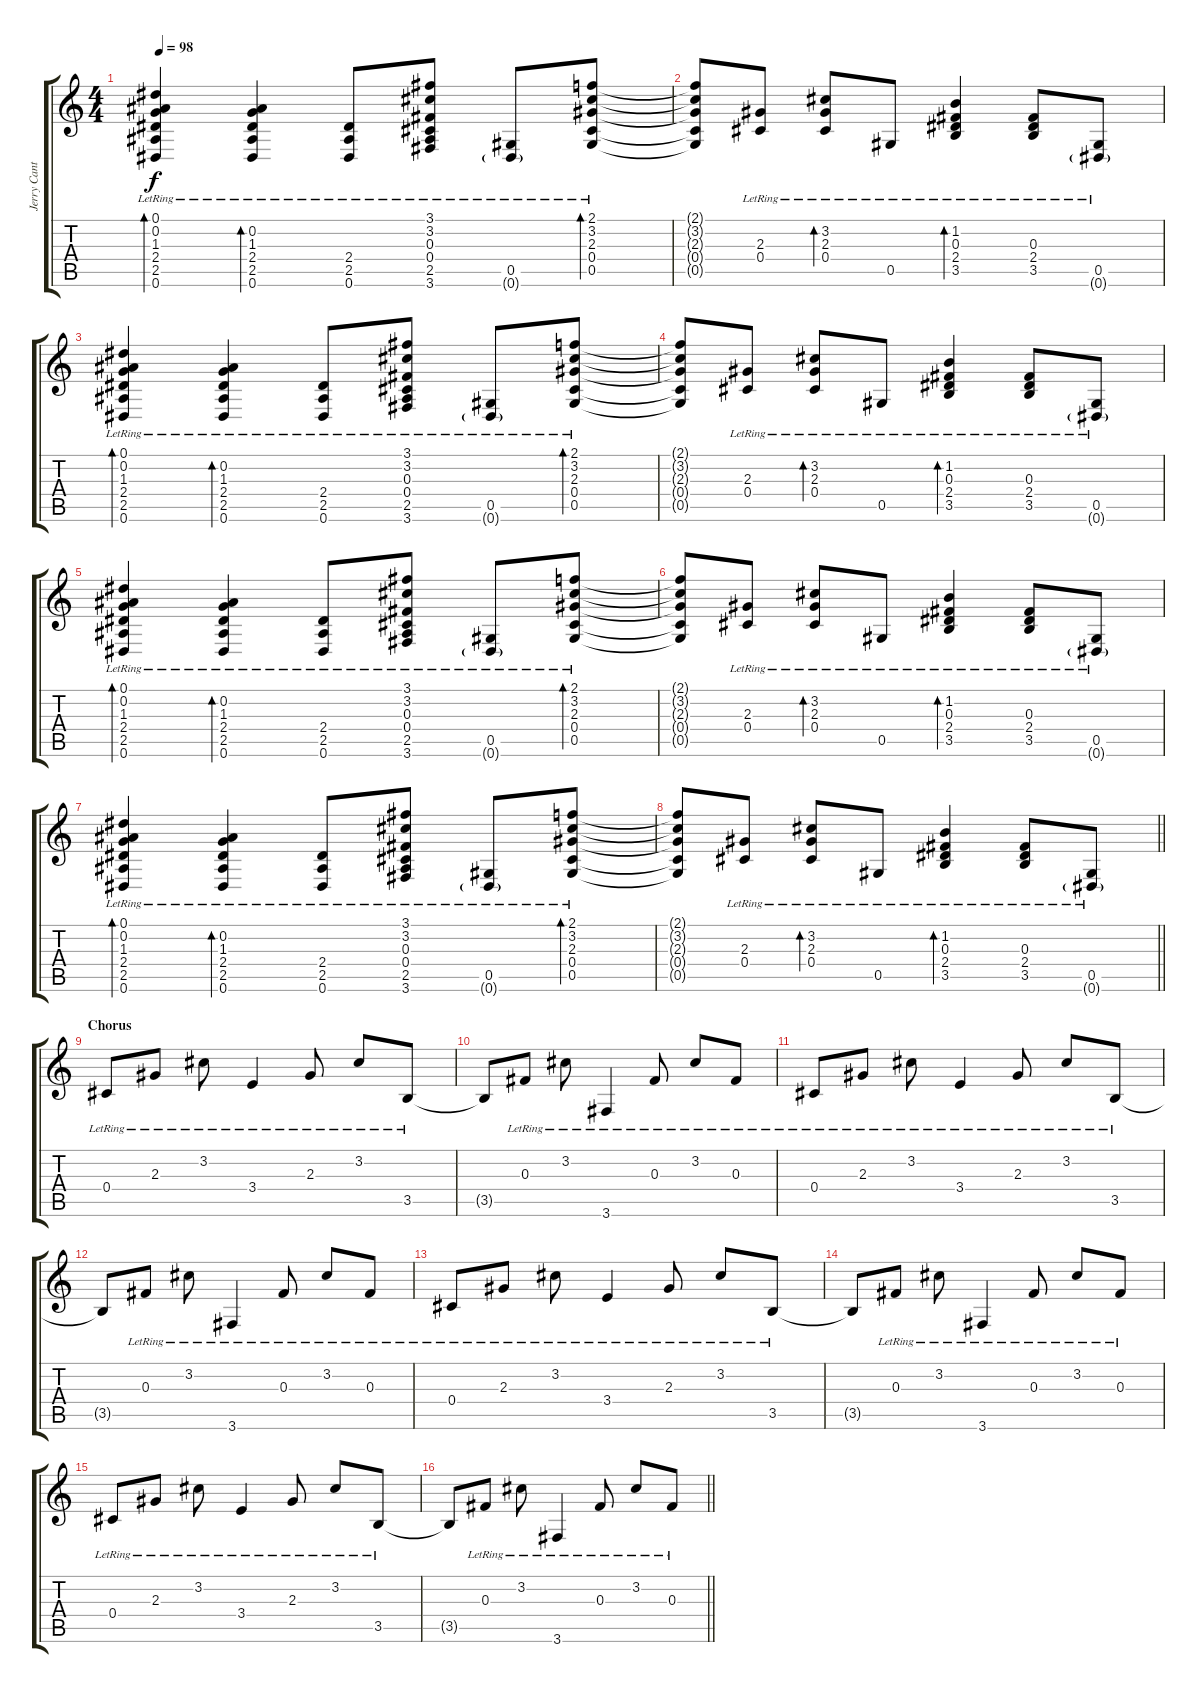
\track ("Jerry Cantrell Guitar" "Jerry Cant") {instrument acousticguitarsteel}
\staff {score tabs}
\tuning (Eb4 Bb3 Gb3 Db3 Ab2 Eb2) {hide}
\ts (4 4)
\tempo 98
\clef g2
\ks c
(0.1 0.2 1.3 2.4 2.5{lr} 0.6{lr}).4{bd 60 dy f} (0.2{lr} 1.3{lr} 2.4{lr} 2.5{lr} 0.6{lr}).4{bd 120} (2.4{lr} 2.5{lr} 0.6{lr}).8 (3.1{lr} 3.2{lr} 0.3{lr} 0.4{lr} 2.5{lr} 3.6{lr}).8 (0.5{lr} 0.6{g lr}).8 (2.1{lr} 3.2{lr} 2.3{lr} 0.4{lr} 0.5{lr}).8{bd 120} |
(2.1{t} 3.2{t} 2.3{t} 0.4{t} 0.5{t}).8 (2.3{lr} 0.4{lr}).8 (3.2{lr} 2.3{lr} 0.4{lr}).8{bd 120} 0.5{lr}.8 (1.2{lr} 0.3{lr} 2.4{lr} 3.5{lr}).4{bd 120} (0.3{lr} 2.4{lr} 3.5{lr}).8 (0.5{lr} 0.6{g lr}).8 |
(0.1 0.2 1.3 2.4 2.5{lr} 0.6{lr}).4{bd 60} (0.2{lr} 1.3{lr} 2.4{lr} 2.5{lr} 0.6{lr}).4{bd 120} (2.4{lr} 2.5{lr} 0.6{lr}).8 (3.1{lr} 3.2{lr} 0.3{lr} 0.4{lr} 2.5{lr} 3.6{lr}).8 (0.5{lr} 0.6{g lr}).8 (2.1{lr} 3.2{lr} 2.3{lr} 0.4{lr} 0.5{lr}).8{bd 120} |
(2.1{t} 3.2{t} 2.3{t} 0.4{t} 0.5{t}).8 (2.3{lr} 0.4{lr}).8 (3.2{lr} 2.3{lr} 0.4{lr}).8{bd 120} 0.5{lr}.8 (1.2{lr} 0.3{lr} 2.4{lr} 3.5{lr}).4{bd 120} (0.3{lr} 2.4{lr} 3.5{lr}).8 (0.5{lr} 0.6{g lr}).8 |
(0.1 0.2 1.3 2.4 2.5{lr} 0.6{lr}).4{bd 60} (0.2{lr} 1.3{lr} 2.4{lr} 2.5{lr} 0.6{lr}).4{bd 120} (2.4{lr} 2.5{lr} 0.6{lr}).8 (3.1{lr} 3.2{lr} 0.3{lr} 0.4{lr} 2.5{lr} 3.6{lr}).8 (0.5{lr} 0.6{g lr}).8 (2.1{lr} 3.2{lr} 2.3{lr} 0.4{lr} 0.5{lr}).8{bd 120} |
(2.1{t} 3.2{t} 2.3{t} 0.4{t} 0.5{t}).8 (2.3{lr} 0.4{lr}).8 (3.2{lr} 2.3{lr} 0.4{lr}).8{bd 120} 0.5{lr}.8 (1.2{lr} 0.3{lr} 2.4{lr} 3.5{lr}).4{bd 120} (0.3{lr} 2.4{lr} 3.5{lr}).8 (0.5{lr} 0.6{g lr}).8 |
(0.1 0.2 1.3 2.4 2.5{lr} 0.6{lr}).4{bd 60} (0.2{lr} 1.3{lr} 2.4{lr} 2.5{lr} 0.6{lr}).4{bd 120} (2.4{lr} 2.5{lr} 0.6{lr}).8 (3.1{lr} 3.2{lr} 0.3{lr} 0.4{lr} 2.5{lr} 3.6{lr}).8 (0.5{lr} 0.6{g lr}).8 (2.1{lr} 3.2{lr} 2.3{lr} 0.4{lr} 0.5{lr}).8{bd 120} |
\barLineRight lightlight
(2.1{t} 3.2{t} 2.3{t} 0.4{t} 0.5{t}).8 (2.3{lr} 0.4{lr}).8 (3.2{lr} 2.3{lr} 0.4{lr}).8{bd 120} 0.5{lr}.8 (1.2{lr} 0.3{lr} 2.4{lr} 3.5{lr}).4{bd 120} (0.3{lr} 2.4{lr} 3.5{lr}).8 (0.5{lr} 0.6{g lr}).8 |
\section ("" "Chorus")
0.4{lr}.8 2.3{lr}.8 3.2{lr}.8 3.4{lr}.4 2.3{lr}.8 3.2{lr}.8 3.5{lr}.8 |
3.5{t}.8 0.3{lr}.8 3.2{lr}.8 3.6{lr}.4 0.3{lr}.8 3.2{lr}.8 0.3{lr}.8 |
0.4{lr}.8 2.3{lr}.8 3.2{lr}.8 3.4{lr}.4 2.3{lr}.8 3.2{lr}.8 3.5{lr}.8 |
3.5{t}.8 0.3{lr}.8 3.2{lr}.8 3.6{lr}.4 0.3{lr}.8 3.2{lr}.8 0.3{lr}.8 |
0.4{lr}.8 2.3{lr}.8 3.2{lr}.8 3.4{lr}.4 2.3{lr}.8 3.2{lr}.8 3.5{lr}.8 |
3.5{t}.8 0.3{lr}.8 3.2{lr}.8 3.6{lr}.4 0.3{lr}.8 3.2{lr}.8 0.3{lr}.8 |
0.4{lr}.8 2.3{lr}.8 3.2{lr}.8 3.4{lr}.4 2.3{lr}.8 3.2{lr}.8 3.5{lr}.8 |
\barLineRight lightlight
3.5{t}.8 0.3{lr}.8 3.2{lr}.8 3.6{lr}.4 0.3{lr}.8 3.2{lr}.8 0.3{lr}.8
